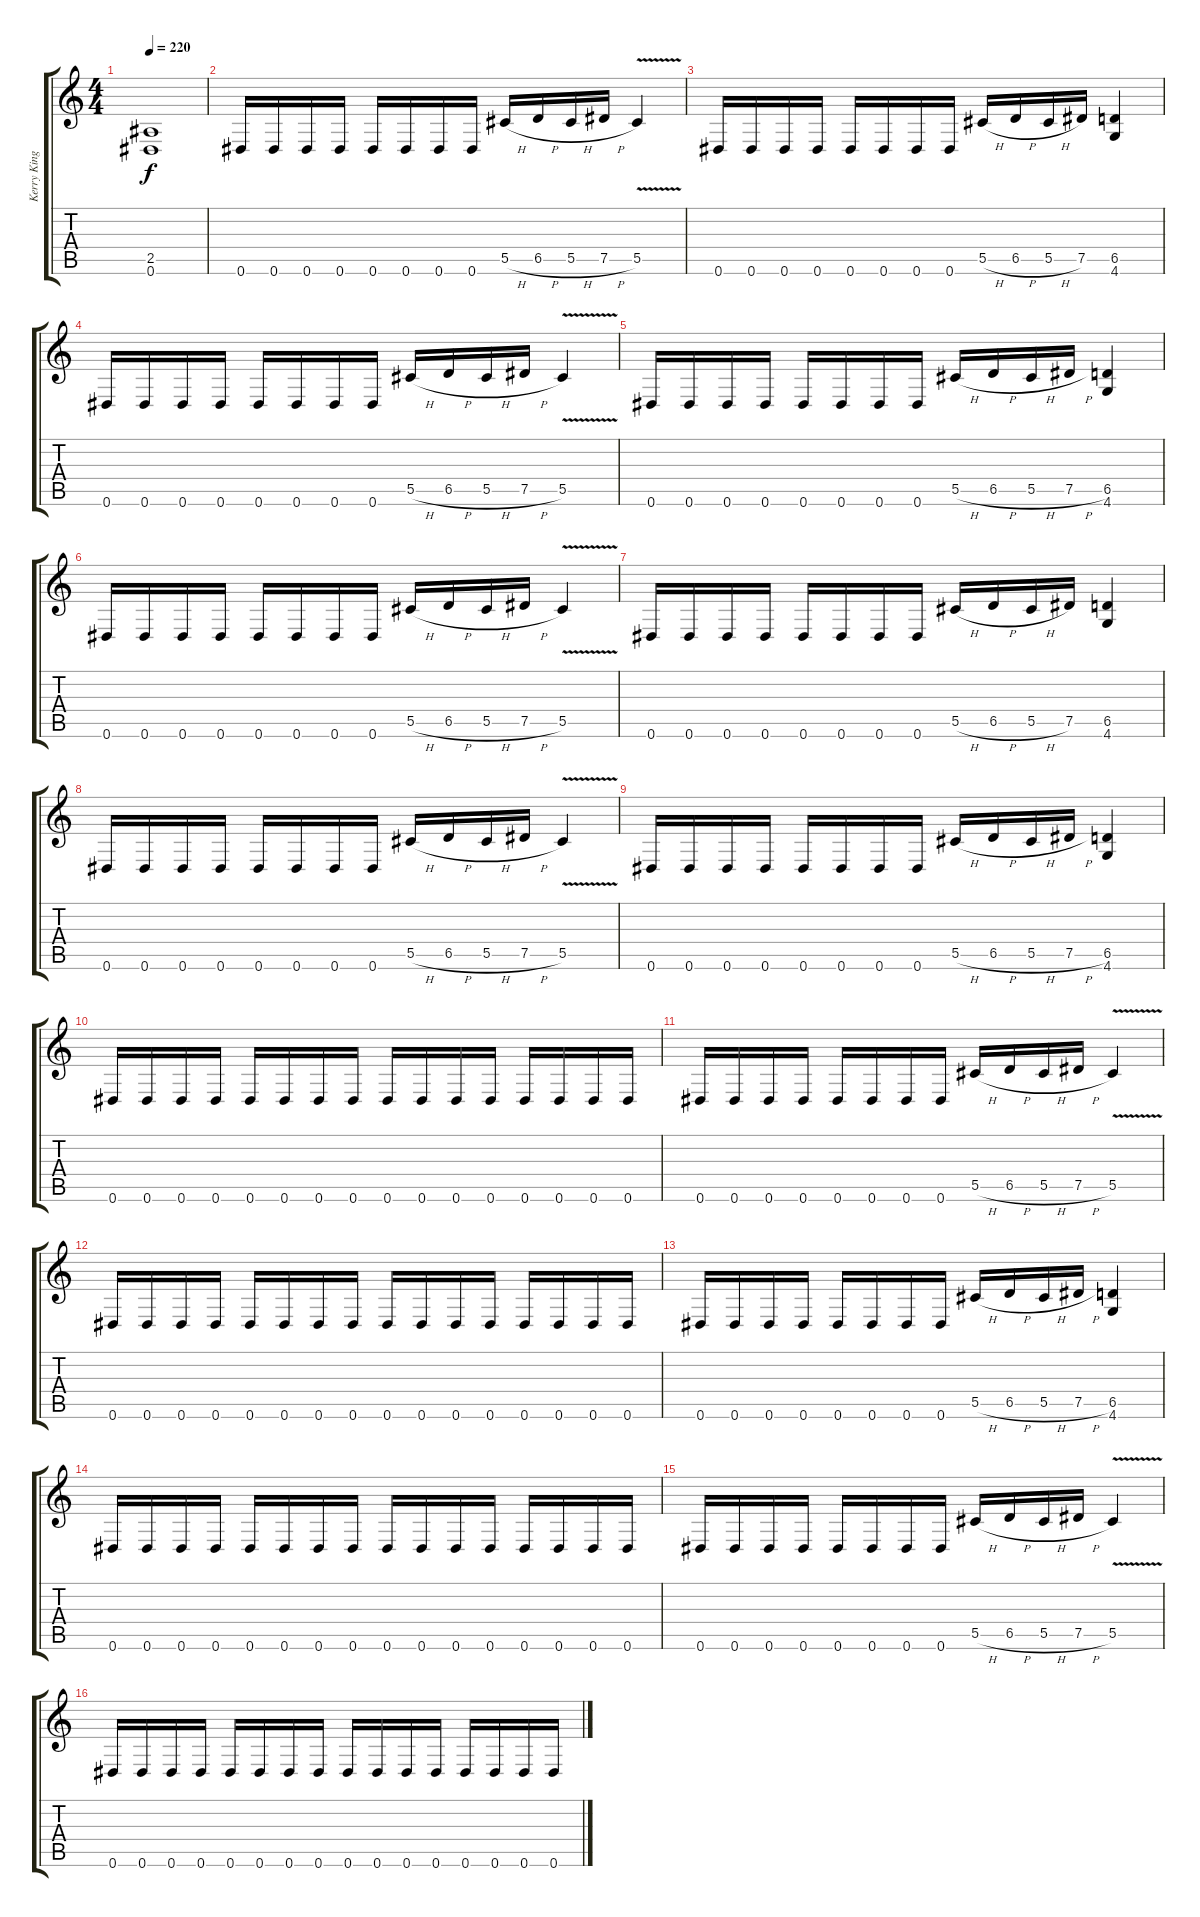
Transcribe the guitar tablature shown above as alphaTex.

\track ("Kerry King" "Kerry King") {instrument distortionguitar}
\staff {score tabs}
\tuning (Eb4 Bb3 Gb3 Db3 Ab2 Eb2) {hide}
\ts (4 4)
\tempo 220
\clef g2
\ks c
(2.5{t} 0.6{t}).1{dy f} |
0.6.16 0.6.16 0.6.16 0.6.16 0.6.16 0.6.16 0.6.16 0.6.16 5.5{h}.16 6.5{h}.16 5.5{h}.16 7.5{h}.16 5.5{v}.4 |
0.6.16 0.6.16 0.6.16 0.6.16 0.6.16 0.6.16 0.6.16 0.6.16 5.5{h}.16 6.5{h}.16 5.5{h}.16 7.5.16 (6.5 4.6).4 |
0.6.16 0.6.16 0.6.16 0.6.16 0.6.16 0.6.16 0.6.16 0.6.16 5.5{h}.16 6.5{h}.16 5.5{h}.16 7.5{h}.16 5.5{v}.4 |
0.6.16 0.6.16 0.6.16 0.6.16 0.6.16 0.6.16 0.6.16 0.6.16 5.5{h}.16 6.5{h}.16 5.5{h}.16 7.5{h}.16 (6.5 4.6).4 |
0.6.16 0.6.16 0.6.16 0.6.16 0.6.16 0.6.16 0.6.16 0.6.16 5.5{h}.16 6.5{h}.16 5.5{h}.16 7.5{h}.16 5.5{v}.4 |
0.6.16 0.6.16 0.6.16 0.6.16 0.6.16 0.6.16 0.6.16 0.6.16 5.5{h}.16 6.5{h}.16 5.5{h}.16 7.5.16 (6.5 4.6).4 |
0.6.16 0.6.16 0.6.16 0.6.16 0.6.16 0.6.16 0.6.16 0.6.16 5.5{h}.16 6.5{h}.16 5.5{h}.16 7.5{h}.16 5.5{v}.4 |
0.6.16 0.6.16 0.6.16 0.6.16 0.6.16 0.6.16 0.6.16 0.6.16 5.5{h}.16 6.5{h}.16 5.5{h}.16 7.5{h}.16 (6.5 4.6).4 |
0.6.16 0.6.16 0.6.16 0.6.16 0.6.16 0.6.16 0.6.16 0.6.16 0.6.16 0.6.16 0.6.16 0.6.16 0.6.16 0.6.16 0.6.16 0.6.16 |
0.6.16 0.6.16 0.6.16 0.6.16 0.6.16 0.6.16 0.6.16 0.6.16 5.5{h}.16 6.5{h}.16 5.5{h}.16 7.5{h}.16 5.5{v}.4 |
0.6.16 0.6.16 0.6.16 0.6.16 0.6.16 0.6.16 0.6.16 0.6.16 0.6.16 0.6.16 0.6.16 0.6.16 0.6.16 0.6.16 0.6.16 0.6.16 |
0.6.16 0.6.16 0.6.16 0.6.16 0.6.16 0.6.16 0.6.16 0.6.16 5.5{h}.16 6.5{h}.16 5.5{h}.16 7.5{h}.16 (6.5 4.6).4 |
0.6.16 0.6.16 0.6.16 0.6.16 0.6.16 0.6.16 0.6.16 0.6.16 0.6.16 0.6.16 0.6.16 0.6.16 0.6.16 0.6.16 0.6.16 0.6.16 |
0.6.16 0.6.16 0.6.16 0.6.16 0.6.16 0.6.16 0.6.16 0.6.16 5.5{h}.16 6.5{h}.16 5.5{h}.16 7.5{h}.16 5.5{v}.4 |
0.6.16 0.6.16 0.6.16 0.6.16 0.6.16 0.6.16 0.6.16 0.6.16 0.6.16 0.6.16 0.6.16 0.6.16 0.6.16 0.6.16 0.6.16 0.6.16
